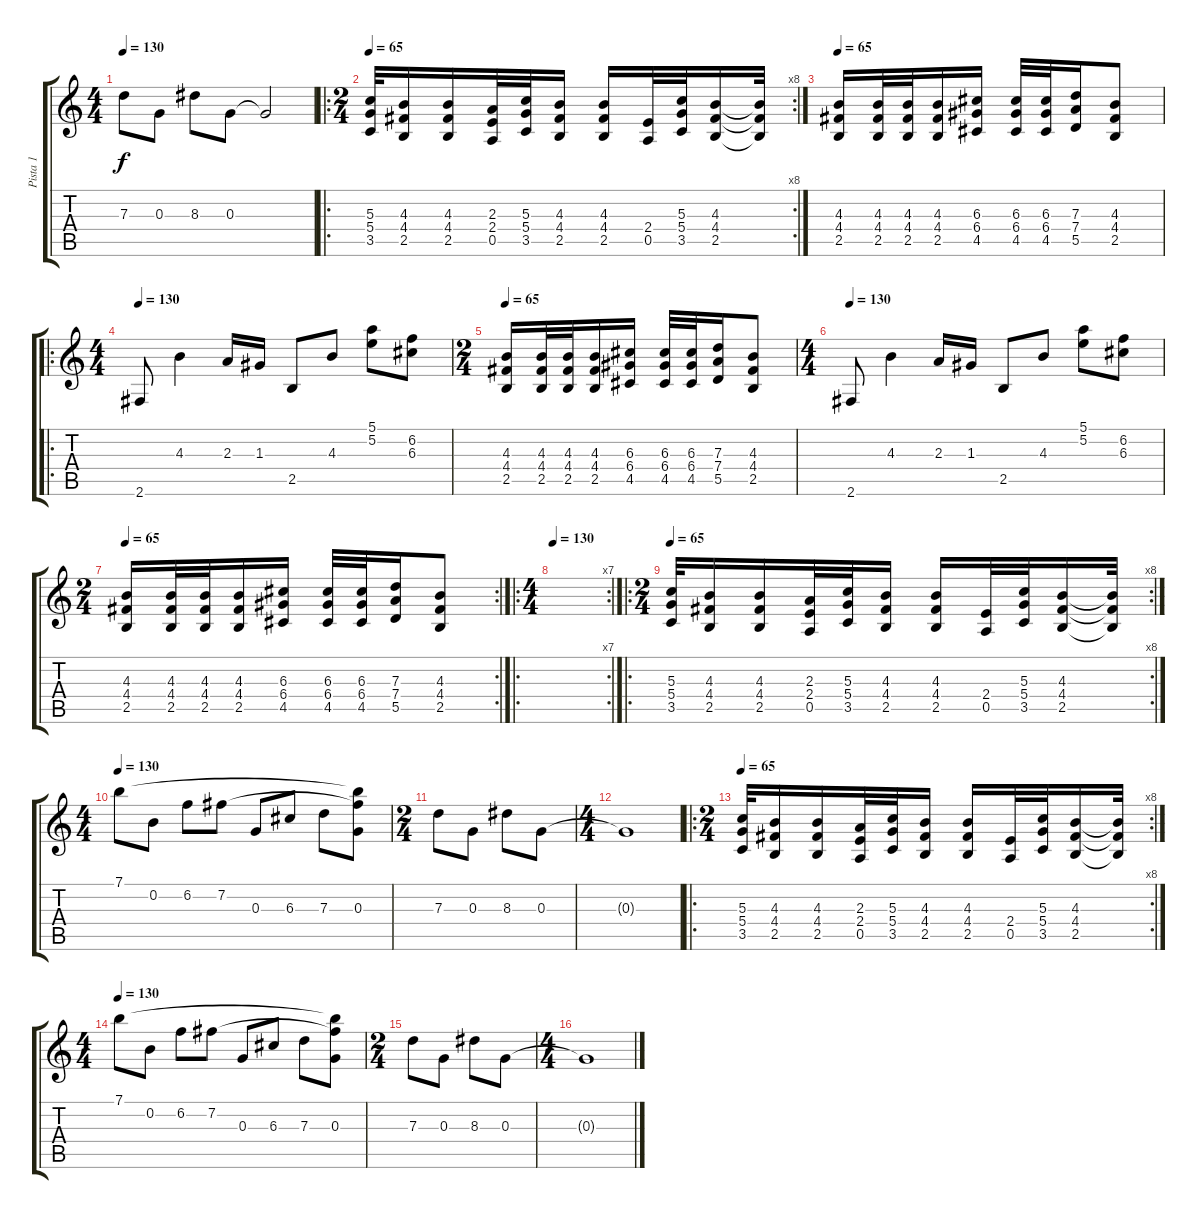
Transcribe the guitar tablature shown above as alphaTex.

\track ("Pista 1" "Pista 1") {instrument overdrivenguitar}
\staff {score tabs}
\tuning (E4 B3 G3 D3 A2 E2) {hide}
\ts (4 4)
\tempo 130
\clef g2
\ks c
7.3.8{dy f} 0.3.8 8.3.8 0.3.8 0.3{t}.2 |
\ro
\rc 8
\ts (2 4)
\tempo 65
(5.3 5.4 3.5).32 (4.3 4.4 2.5).16 (4.3 4.4 2.5).16 (2.3 2.4 0.5).32 (5.3 5.4 3.5).32 (4.3 4.4 2.5).16 (4.3 4.4 2.5).16 (2.4 0.5).32 (5.3 5.4 3.5).32 (4.3 4.4 2.5).16 (4.3{t} 4.4{t} 2.5{t}).32 |
\tempo 65
(4.3 4.4 2.5).16 (4.3 4.4 2.5).32 (4.3 4.4 2.5).32 (4.3 4.4 2.5).16 (6.3 6.4 4.5).16 (6.3 6.4 4.5).32 (6.3 6.4 4.5).32 (7.3 7.4 5.5).16 (4.3 4.4 2.5).8 |
\ro
\ts (4 4)
\tempo 130
2.6.8{volume 10} 4.3.4 2.3.16 1.3.16 2.5.8 4.3.8 (5.1 5.2).8 (6.2 6.3).8 |
\ts (2 4)
\tempo 65
(4.3 4.4 2.5).16{volume 16} (4.3 4.4 2.5).32 (4.3 4.4 2.5).32 (4.3 4.4 2.5).16 (6.3 6.4 4.5).16 (6.3 6.4 4.5).32 (6.3 6.4 4.5).32 (7.3 7.4 5.5).16 (4.3 4.4 2.5).8 |
\ts (4 4)
\tempo 130
2.6.8{volume 12} 4.3.4 2.3.16 1.3.16 2.5.8 4.3.8 (5.1 5.2).8 (6.2 6.3).8 |
\rc 2
\ts (2 4)
\tempo 65
(4.3 4.4 2.5).16{volume 16} (4.3 4.4 2.5).32 (4.3 4.4 2.5).32 (4.3 4.4 2.5).16 (6.3 6.4 4.5).16 (6.3 6.4 4.5).32 (6.3 6.4 4.5).32 (7.3 7.4 5.5).16 (4.3 4.4 2.5).8 |
\ro
\rc 7
\ts (4 4)
\tempo 130
|
\ro
\rc 8
\ts (2 4)
\tempo 65
(5.3 5.4 3.5).32 (4.3 4.4 2.5).16 (4.3 4.4 2.5).16 (2.3 2.4 0.5).32 (5.3 5.4 3.5).32 (4.3 4.4 2.5).16 (4.3 4.4 2.5).16 (2.4 0.5).32 (5.3 5.4 3.5).32 (4.3 4.4 2.5).16 (4.3{t} 4.4{t} 2.5{t}).32 |
\ts (4 4)
\tempo 130
7.1.8 0.2.8 6.2.8 7.2.8 0.3.8 6.3.8 7.3.8 (7.1{t} 7.2{t} 0.3).8 |
\ts (2 4)
7.3.8 0.3.8 8.3.8 0.3.8 |
\ts (4 4)
0.3{t}.1 |
\ro
\rc 8
\ts (2 4)
\tempo 65
(5.3 5.4 3.5).32 (4.3 4.4 2.5).16 (4.3 4.4 2.5).16 (2.3 2.4 0.5).32 (5.3 5.4 3.5).32 (4.3 4.4 2.5).16 (4.3 4.4 2.5).16 (2.4 0.5).32 (5.3 5.4 3.5).32 (4.3 4.4 2.5).16 (4.3{t} 4.4{t} 2.5{t}).32 |
\ts (4 4)
\tempo 130
7.1.8 0.2.8 6.2.8 7.2.8 0.3.8 6.3.8 7.3.8 (7.1{t} 7.2{t} 0.3).8 |
\ts (2 4)
7.3.8 0.3.8 8.3.8 0.3.8 |
\ts (4 4)
0.3{t}.1
